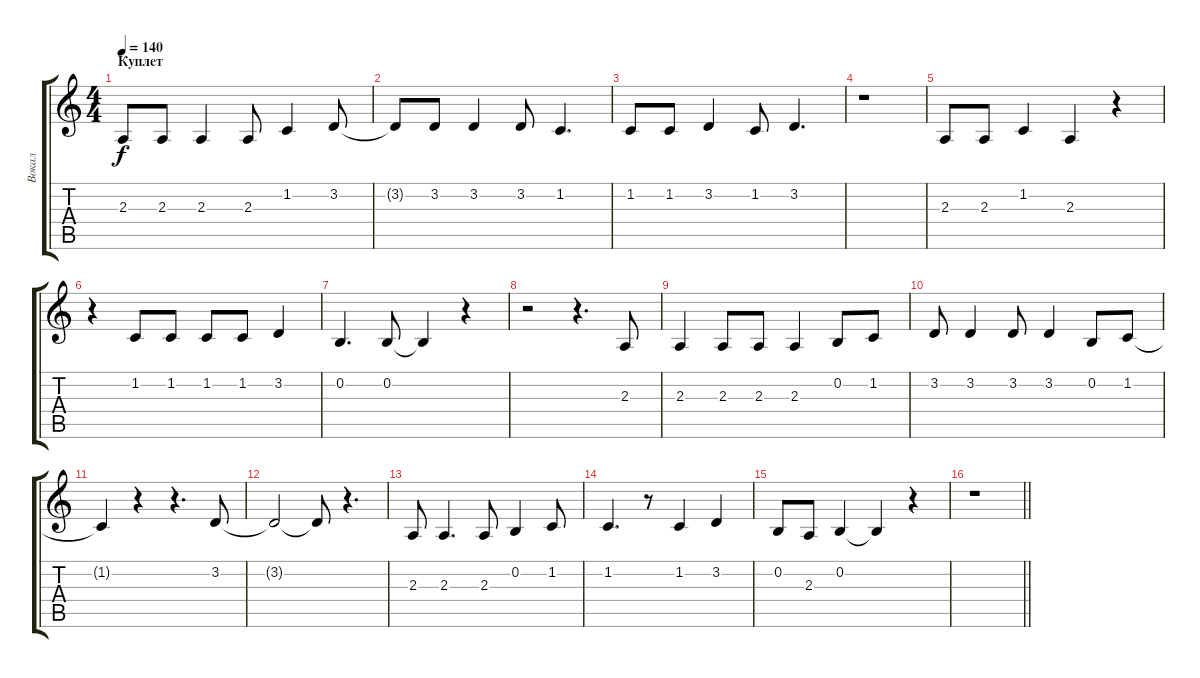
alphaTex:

\track ("Вокал" "Вокал") {solo instrument lead2sawtooth}
\staff {score tabs}
\tuning (E4 B3 G3 D3 A2 E2) {hide}
\ts (4 4)
\section ("" "Куплет")
\tempo 140
\clef g2
\ks c
2.3.8{dy f} 2.3.8 2.3.4 2.3.8 1.2.4 3.2.8 |
3.2{t}.8 3.2.8 3.2.4 3.2.8 1.2.4{d} |
1.2.8 1.2.8 3.2.4 1.2.8 3.2.4{d} |
r.1 |
2.3.8 2.3.8 1.2.4 2.3.4 r.4 |
r.4 1.2.8 1.2.8 1.2.8 1.2.8 3.2.4 |
0.2.4{d} 0.2.8 0.2{t}.4 r.4 |
r.2 r.4{d} 2.3.8 |
2.3.4 2.3.8 2.3.8 2.3.4 0.2.8 1.2.8 |
3.2.8 3.2.4 3.2.8 3.2.4 0.2.8 1.2.8 |
1.2{t}.4 r.4 r.4{d} 3.2.8 |
3.2{t}.2 3.2{t}.8 r.4{d} |
2.3.8 2.3.4{d} 2.3.8 0.2.4 1.2.8 |
1.2.4{d} r.8 1.2.4 3.2.4 |
0.2.8 2.3.8 0.2.4 0.2{t}.4 r.4 |
\barLineRight lightlight
r.1
